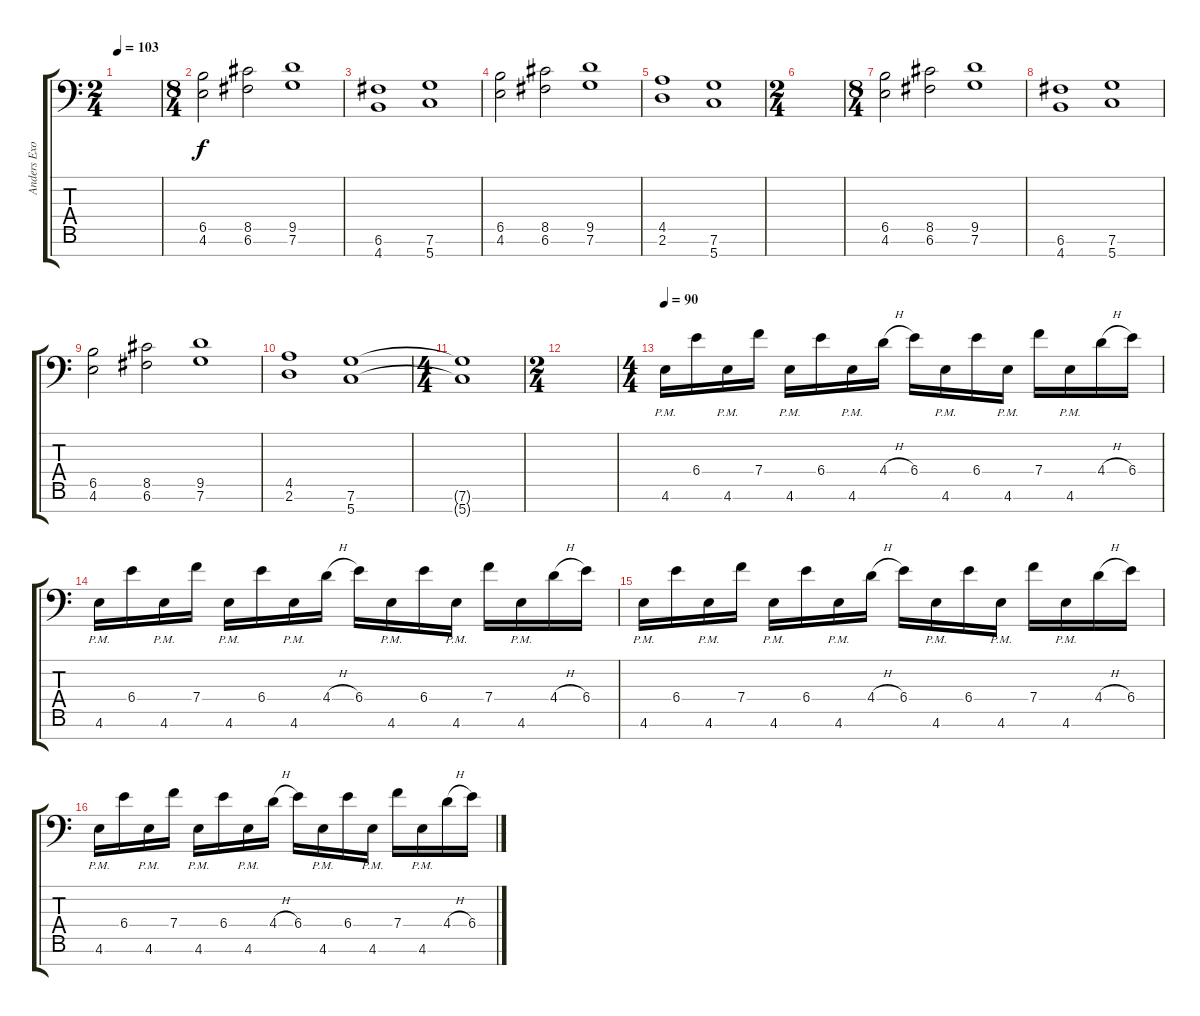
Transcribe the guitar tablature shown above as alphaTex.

\track ("Anders Exo Kragh - rythem guitar" "Anders Exo") {instrument distortionguitar}
\staff {score tabs}
\tuning (C4 G3 Eb3 Bb2 F2 C2 G1) {hide}
\ts (2 4)
\tempo 103
\clef f4
\ks c
|
\ts (8 4)
(6.5 4.6).2 (8.5 6.6).2 (9.5 7.6).1 |
(6.6 4.7).1 (7.6 5.7).1 |
(6.5 4.6).2 (8.5 6.6).2 (9.5 7.6).1 |
(4.5 2.6).1 (7.6 5.7).1 |
\ts (2 4)
|
\ts (8 4)
(6.5 4.6).2 (8.5 6.6).2 (9.5 7.6).1 |
(6.6 4.7).1 (7.6 5.7).1 |
(6.5 4.6).2 (8.5 6.6).2 (9.5 7.6).1 |
(4.5 2.6).1 (7.6 5.7).1 |
\ts (4 4)
(7.6{t} 5.7{t}).1 |
\ts (2 4)
|
\ts (4 4)
\tempo 90
4.6{pm}.16{volume 11} 6.4.16 4.6{pm}.16 7.4.16 4.6{pm}.16 6.4.16 4.6{pm}.16 4.4{h}.16 6.4.16 4.6{pm}.16 6.4.16 4.6{pm}.16 7.4.16 4.6{pm}.16 4.4{h}.16 6.4.16 |
4.6{pm}.16 6.4.16 4.6{pm}.16 7.4.16 4.6{pm}.16 6.4.16 4.6{pm}.16 4.4{h}.16 6.4.16 4.6{pm}.16 6.4.16 4.6{pm}.16 7.4.16 4.6{pm}.16 4.4{h}.16 6.4.16 |
4.6{pm}.16 6.4.16 4.6{pm}.16 7.4.16 4.6{pm}.16 6.4.16 4.6{pm}.16 4.4{h}.16 6.4.16 4.6{pm}.16 6.4.16 4.6{pm}.16 7.4.16 4.6{pm}.16 4.4{h}.16 6.4.16 |
4.6{pm}.16 6.4.16 4.6{pm}.16 7.4.16 4.6{pm}.16 6.4.16 4.6{pm}.16 4.4{h}.16 6.4.16 4.6{pm}.16 6.4.16 4.6{pm}.16 7.4.16 4.6{pm}.16 4.4{h}.16 6.4.16
